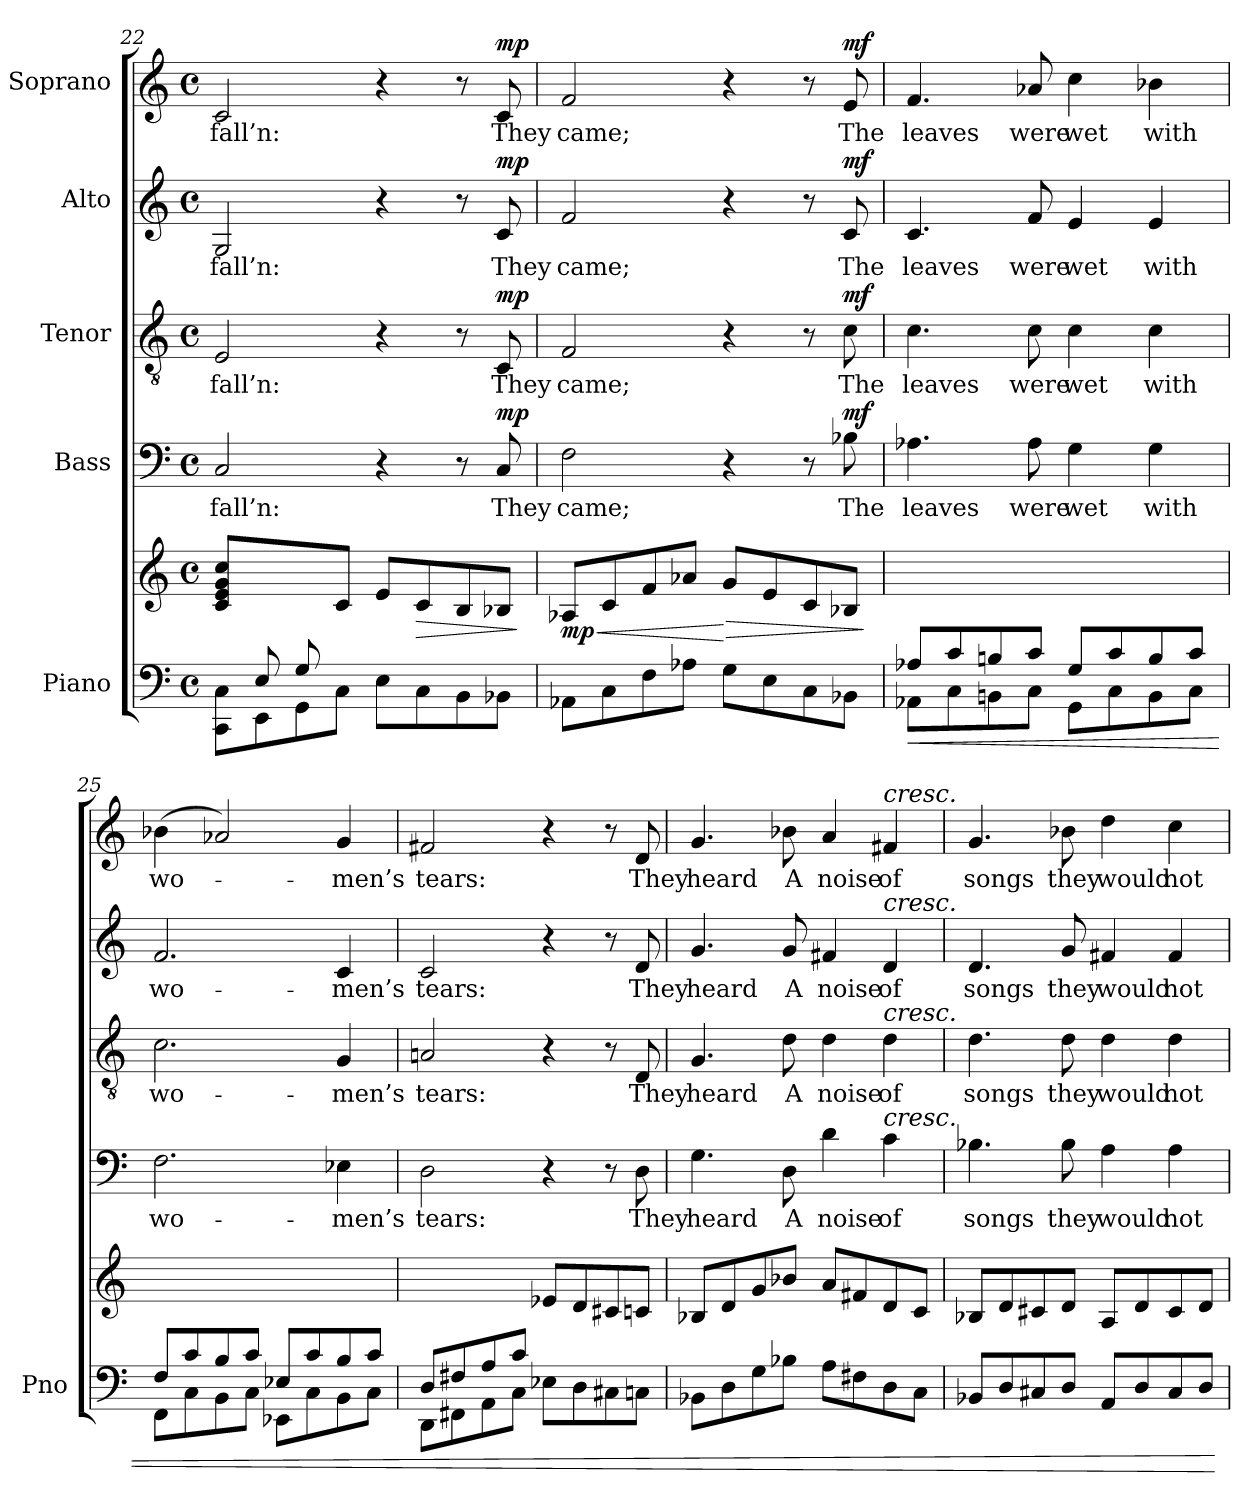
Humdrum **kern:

**kern	**kern	**dynam	**kern	**text	**dynam	**kern	**text	**dynam	**kern	**text	**dynam	**kern	**text	**dynam
*part5	*part5	*part5	*part4	*part4	*part4	*part3	*part3	*part3	*part2	*part2	*part2	*part1	*part1	*part1
*staff6	*staff5	*staff5/6	*staff4	*staff4	*staff4	*staff3	*staff3	*staff3	*staff2	*staff2	*staff2	*staff1	*staff1	*staff1
*I"Piano	*	*	*I"Bass	*	*	*I"Tenor	*	*	*I"Alto	*	*	*I"Soprano	*	*
*I'Pno	*	*	*	*	*	*	*	*	*	*	*	*	*	*
*clefF4	*clefG2	*	*clefF4	*	*	*clefGv2	*	*	*clefG2	*	*	*clefG2	*	*
*k[]	*k[]	*	*k[]	*	*	*k[]	*	*	*k[]	*	*	*k[]	*	*
*M4/4	*M4/4	*	*M4/4	*	*	*M4/4	*	*	*M4/4	*	*	*M4/4	*	*
*met(c)	*met(c)	*	*met(c)	*	*	*met(c)	*	*	*met(c)	*	*	*met(c)	*	*
=22	=22	=22	=22	=22	=22	=22	=22	=22	=22	=22	=22	=22	=22	=22
*^	*	*	*	*	*	*	*	*	*	*	*	*	*	*
!	!	!	!	!	!LO:LY:b	!	!	!LO:LY:b	!	!	!LO:LY:b	!	!	!LO:LY:b	!
8ryy	8CC\ 8C\L	8c/ 8e/ 8g/ 8cc/L	.	2C/	fall’n:	.	2E/	fall’n:	.	2G/	fall’n:	.	2c/	fall’n:	.
8E/	8EE\	4ryy	.	.	.	.	.	.	.	.	.	.	.	.	.
8G/	8GG\	.	.	.	.	.	.	.	.	.	.	.	.	.	.
2ryy	8C\J	8c/J	.	.	.	.	.	.	.	.	.	.	.	.	.
.	8E\L	8e/L	.	4r	.	.	4r	.	.	4r	.	.	4r	.	.
!	!	!	!LO:HP:b	!	!	!	!	!	!	!	!	!	!	!	!
.	8C\	8c/	>	.	.	.	.	.	.	.	.	.	.	.	.
.	8BB\	8B/	.	8r	.	.	8r	.	.	8r	.	.	8r	.	.
!	!	!	!	!	!LO:LY:b	!LO:DY:a	!	!LO:LY:b	!LO:DY:a	!	!LO:LY:b	!LO:DY:a	!	!LO:LY:b	!LO:DY:a
8ryy	8BB-X\J	8B-X/J	.	8C/	They	mp	8C/	They	mp	8c/	They	mp	8c/	They	mp
*v	*v	*	*	*	*	*	*	*	*	*	*	*	*	*	*
.	.	]	.	.	.	.	.	.	.	.	.	.	.	.
!!LO:LB:g=z
=23	=23	=23	=23	=23	=23	=23	=23	=23	=23	=23	=23	=23	=23	=23
!	!	!LO:HP:b	!	!LO:LY:b	!	!	!LO:LY:b	!	!	!LO:LY:b	!	!	!LO:LY:b	!
!	!	!LO:DY:n=1:b	!	!	!	!	!	!	!	!	!	!	!	!
8AA-X\L	8A-X/L	< mp	2F\	came;	.	2F/	came;	.	2f/	came;	.	2f/	came;	.
8C\	8c/	.	.	.	.	.	.	.	.	.	.	.	.	.
8F\	8f/	.	.	.	.	.	.	.	.	.	.	.	.	.
8A-X\J	8a-X/J	.	.	.	.	.	.	.	.	.	.	.	.	.
!	!	!LO:HP:n=1:b	!	!	!	!	!	!	!	!	!	!	!	!
8G\L	8g/L	[ >	4r	.	.	4r	.	.	4r	.	.	4r	.	.
8E\	8e/	.	.	.	.	.	.	.	.	.	.	.	.	.
8C\	8c/	.	8r	.	.	8r	.	.	8r	.	.	8r	.	.
!	!	!	!	!LO:LY:b	!LO:DY:a	!	!LO:LY:b	!LO:DY:a	!	!LO:LY:b	!LO:DY:a	!	!LO:LY:b	!LO:DY:a
8BB-X\J	8B-X/J	.	8B-X\	The	mf	8c\	The	mf	8c/	The	mf	8e/	The	mf
.	.	]	.	.	.	.	.	.	.	.	.	.	.	.
=24	=24	=24	=24	=24	=24	=24	=24	=24	=24	=24	=24	=24	=24	=24
!	!	!LO:HP:b=2	!	!LO:LY:b	!	!	!LO:LY:b	!	!	!LO:LY:b	!	!	!LO:LY:b	!
*^	*	*	*	*	*	*	*	*	*	*	*	*	*	*
8A-X/L	8AA-X\L	1ryy	<	4.A-X\	leaves	.	4.c\	leaves	.	4.c/	leaves	.	4.f/	leaves	.
8c/	8C\	.	.	.	.	.	.	.	.	.	.	.	.	.	.
8Bn/	8BBn\	.	.	.	.	.	.	.	.	.	.	.	.	.	.
!	!	!	!	!	!LO:LY:b	!	!	!LO:LY:b	!	!	!LO:LY:b	!	!	!LO:LY:b	!
8c/J	8C\J	.	.	8A-\	were	.	8c\	were	.	8f/	were	.	8a-X/	were	.
!	!	!	!	!	!LO:LY:b	!	!	!LO:LY:b	!	!	!LO:LY:b	!	!	!LO:LY:b	!
8G/L	8GG\L	.	.	4G\	wet	.	4c\	wet	.	4e/	wet	.	4cc\	wet	.
8c/	8C\	.	.	.	.	.	.	.	.	.	.	.	.	.	.
!	!	!	!	!	!LO:LY:b	!	!	!LO:LY:b	!	!	!LO:LY:b	!	!	!LO:LY:b	!
8B/	8BB\	.	.	4G\	with	.	4c\	with	.	4e/	with	.	4b-X\	with	.
8c/J	8C\J	.	.	.	.	.	.	.	.	.	.	.	.	.	.
=25	=25	=25	=25	=25	=25	=25	=25	=25	=25	=25	=25	=25	=25	=25	=25
!	!	!	!	!	!LO:LY:b	!	!	!LO:LY:b	!	!	!LO:LY:b	!	!	!LO:LY:b	!
8F/L	8FF\L	1ryy	.	2.F\	wo-	.	2.c\	wo-	.	2.f/	wo-	.	(>4b-X\	wo-	.
8c/	8C\	.	.	.	.	.	.	.	.	.	.	.	.	.	.
8B/	8BB\	.	.	.	.	.	.	.	.	.	.	.	2a-X/)	.	.
8c/J	8C\J	.	.	.	.	.	.	.	.	.	.	.	.	.	.
8E-X/L	8EE-X\L	.	.	.	.	.	.	.	.	.	.	.	.	.	.
8c/	8C\	.	.	.	.	.	.	.	.	.	.	.	.	.	.
!	!	!	!	!	!LO:LY:b	!	!	!LO:LY:b	!	!	!LO:LY:b	!	!	!LO:LY:b	!
8B/	8BB\	.	.	4E-X\	-men’s	.	4G/	-men’s	.	4c/	-men’s	.	4g/	-men’s	.
8c/J	8C\J	.	.	.	.	.	.	.	.	.	.	.	.	.	.
=26	=26	=26	=26	=26	=26	=26	=26	=26	=26	=26	=26	=26	=26	=26	=26
!	!	!	!	!	!LO:LY:b	!	!	!LO:LY:b	!	!	!LO:LY:b	!	!	!LO:LY:b	!
8D/L	8DD\L	2ryy	.	2D\	tears:	.	2An/	tears:	.	2c/	tears:	.	2f#X/	tears:	.
8F#X/	8FF#X\	.	.	.	.	.	.	.	.	.	.	.	.	.	.
8A/	8AA\	.	.	.	.	.	.	.	.	.	.	.	.	.	.
8c/J	8C\J	.	.	.	.	.	.	.	.	.	.	.	.	.	.
2ryy	8E-X\L	8e-X/L	.	4r	.	.	4r	.	.	4r	.	.	4r	.	.
.	8D\	8d/	.	.	.	.	.	.	.	.	.	.	.	.	.
.	8C#X\	8c#X/	.	8r	.	.	8r	.	.	8r	.	.	8r	.	.
!	!	!	!	!	!LO:LY:b	!	!	!LO:LY:b	!	!	!LO:LY:b	!	!	!LO:LY:b	!
.	8Cn\J	8cn/J	.	8D\	They	.	8D/	They	.	8d/	They	.	8d/	They	.
!!LO:PB:g=z
=27	=27	=27	=27	=27	=27	=27	=27	=27	=27	=27	=27	=27	=27	=27	=27
!	!	!	!	!	!LO:LY:b	!	!	!LO:LY:b	!	!	!LO:LY:b	!	!	!LO:LY:b	!
*v	*v	*	*	*	*	*	*	*	*	*	*	*	*	*	*
8BB-X\L	8B-X/L	.	4.G\	heard	.	4.G/	heard	.	4.g/	heard	.	4.g/	heard	.
8D\	8d/	.	.	.	.	.	.	.	.	.	.	.	.	.
8G\	8g/	.	.	.	.	.	.	.	.	.	.	.	.	.
!	!	!	!	!LO:LY:b	!	!	!LO:LY:b	!	!	!LO:LY:b	!	!	!LO:LY:b	!
8B-X\J	8b-X/J	.	8D\	A	.	8d\	A	.	8g/	A	.	8b-X\	A	.
!	!	!	!	!LO:LY:b	!	!	!LO:LY:b	!	!	!LO:LY:b	!	!	!LO:LY:b	!
8A\L	8a/L	.	4d\	noise	.	4d\	noise	.	4f#X/	noise	.	4a/	noise	.
8F#X\	8f#X/	.	.	.	.	.	.	.	.	.	.	.	.	.
!	!	!	!	!	!	!	!	!	!	!	!	!LO:TX:a:i:t=cresc.	!	!
!	!	!	!	!	!	!	!	!	!LO:TX:a:i:t=cresc.	!	!	!	!	!
!	!	!	!	!	!	!LO:TX:a:i:t=cresc.	!	!	!	!	!	!	!	!
!	!	!	!LO:TX:a:i:t=cresc.	!	!	!	!	!	!	!	!	!	!	!
!	!	!	!	!LO:LY:b	!	!	!LO:LY:b	!	!	!LO:LY:b	!	!	!LO:LY:b	!
8D\	8d/	.	4c\	of	.	4d\	of	.	4d/	of	.	4f#X/	of	.
8C\J	8c/J	.	.	.	.	.	.	.	.	.	.	.	.	.
=28	=28	=28	=28	=28	=28	=28	=28	=28	=28	=28	=28	=28	=28	=28
!	!	!	!	!LO:LY:b	!	!	!LO:LY:b	!	!	!LO:LY:b	!	!	!LO:LY:b	!
8BB-X/L	8B-X/L	.	4.B-X\	songs	.	4.d\	songs	.	4.d/	songs	.	4.g/	songs	.
8D/	8d/	.	.	.	.	.	.	.	.	.	.	.	.	.
8C#X/	8c#X/	.	.	.	.	.	.	.	.	.	.	.	.	.
!	!	!	!	!LO:LY:b	!	!	!LO:LY:b	!	!	!LO:LY:b	!	!	!LO:LY:b	!
8D/J	8d/J	.	8B-\	they	.	8d\	they	.	8g/	they	.	8b-X\	they	.
!	!	!	!	!LO:LY:b	!	!	!LO:LY:b	!	!	!LO:LY:b	!	!	!LO:LY:b	!
8AA/L	8A/L	.	4A\	would	.	4d\	would	.	4f#X/	would	.	4dd\	would	.
8D/	8d/	.	.	.	.	.	.	.	.	.	.	.	.	.
!	!	!	!	!LO:LY:b	!	!	!LO:LY:b	!	!	!LO:LY:b	!	!	!LO:LY:b	!
8C#/	8c#/	.	4A\	not	.	4d\	not	.	4f#/	not	.	4cc\	not	.
8D/J	8d/J	.	.	.	.	.	.	.	.	.	.	.	.	.
.	.	[	.	.	.	.	.	.	.	.	.	.	.	.
=	=	=	=	=	=	=	=	=	=	=	=	=	=	=
*-	*-	*-	*-	*-	*-	*-	*-	*-	*-	*-	*-	*-	*-	*-
